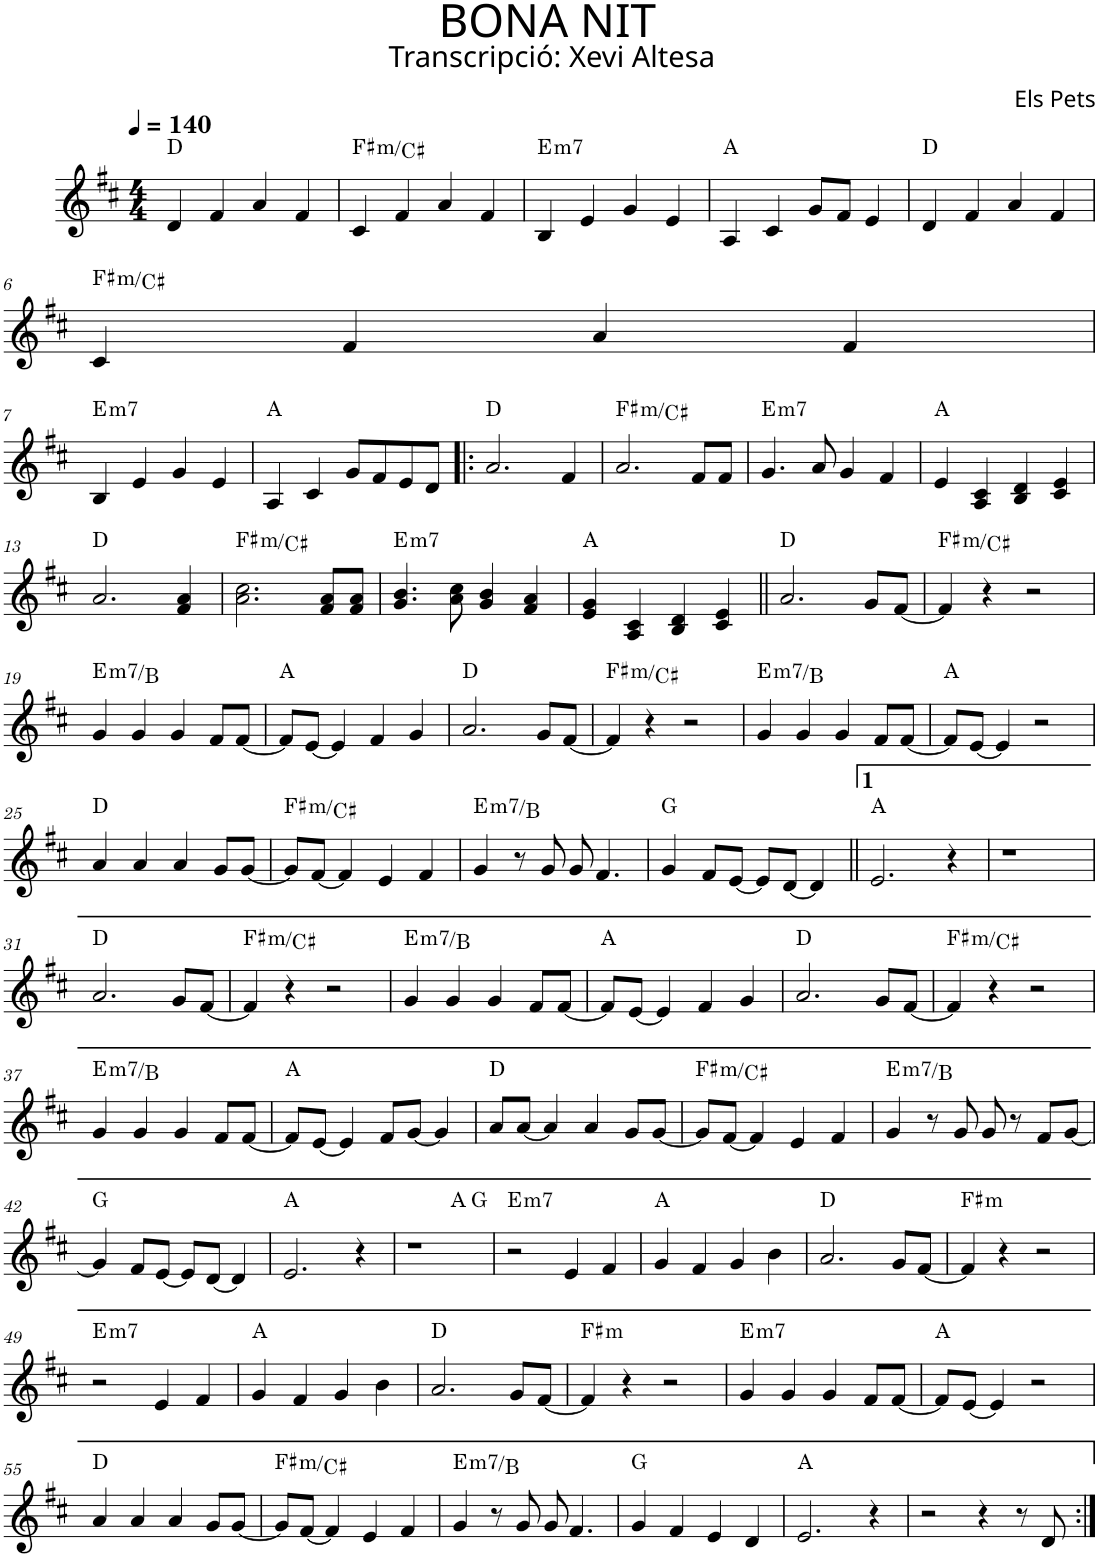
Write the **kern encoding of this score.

**kern	**harte
*part1	*part1
*staff1	*
*I"P1	*
*clefG2	*
*k[f#c#]	*
*D:	*
*M4/4	*
*MM140	*
=1	=1
4d/	D:maj
4f#/	.
4a/	.
4f#/	.
=2	=2
!	!LO:H:kt=m
4c#/	F#:min/5
4f#/	.
4a/	.
4f#/	.
=3	=3
!	!LO:H:kt=m7
4B/	E:min7
4e/	.
4g/	.
4e/	.
=4	=4
4A/	A:maj
4c#/	.
8g/L	.
8f#/J	.
4e/	.
=5	=5
4d/	D:maj
4f#/	.
4a/	.
4f#/	.
!!LO:LB:g=z
=6	=6
!	!LO:H:kt=m
4c#/	F#:min/5
4f#/	.
4a/	.
4f#/	.
!!LO:LB:g=z
=7	=7
!	!LO:H:kt=m7
4B/	E:min7
4e/	.
4g/	.
4e/	.
=8	=8
4A/	A:maj
4c#/	.
8g/L	.
8f#/	.
8e/	.
8d/J	.
=9!|:	=9!|:
2.a/	D:maj
4f#/	.
=10	=10
!	!LO:H:kt=m
2.a/	F#:min/5
8f#/L	.
8f#/J	.
=11	=11
!	!LO:H:kt=m7
4.g/	E:min7
8a/	.
4g/	.
4f#/	.
=12	=12
4e/	A:maj
4A/ 4c#/	.
4B/ 4d/	.
4c#/ 4e/	.
!!LO:LB:g=z
=13	=13
2.a/	D:maj
4f#/ 4a/	.
=14	=14
!	!LO:H:kt=m
2.a\ 2.cc#\	F#:min/5
8f#/ 8a/L	.
8f#/ 8a/J	.
=15	=15
!	!LO:H:kt=m7
4.g/ 4.b/	E:min7
8a\ 8cc#\	.
4g/ 4b/	.
4f#/ 4a/	.
=16	=16
4e/ 4g/	A:maj
4A/ 4c#/	.
4B/ 4d/	.
4c#/ 4e/	.
=17||	=17||
2.a/	D:maj
8g/L	.
[<8f#/J	.
=18	=18
!	!LO:H:kt=m
4f#/]	F#:min/5
4r	.
2r	.
!!LO:LB:g=z
=19	=19
!	!LO:H:kt=m7
4g/	E:min7/5
4g/	.
4g/	.
8f#/L	.
[<8f#/J	.
=20	=20
8f#/L]	A:maj
[<8e/J	.
4e/]	.
4f#/	.
4g/	.
=21	=21
2.a/	D:maj
8g/L	.
[<8f#/J	.
=22	=22
!	!LO:H:kt=m
4f#/]	F#:min/5
4r	.
2r	.
=23	=23
!	!LO:H:kt=m7
4g/	E:min7/5
4g/	.
4g/	.
8f#/L	.
[<8f#/J	.
=24	=24
8f#/L]	A:maj
[<8e/J	.
4e/]	.
2r	.
!!LO:LB:g=z
=25	=25
4a/	D:maj
4a/	.
4a/	.
8g/L	.
[<8g/J	.
=26	=26
!	!LO:H:kt=m
8g/L]	F#:min/5
[<8f#/J	.
4f#/]	.
4e/	.
4f#/	.
=27	=27
!	!LO:H:kt=m7
4g/	E:min7/5
8r	.
8g/	.
8g/	.
4.f#/	.
=28	=28
4g/	G:maj
8f#/L	.
[<8e/J	.
8e/L]	.
[<8d/J	.
4d/]	.
=29||	=29||
2.e/	A:maj
4r	.
=30	=30
1r	.
!!LO:LB:g=z
=31	=31
2.a/	D:maj
8g/L	.
[<8f#/J	.
=32	=32
!	!LO:H:kt=m
4f#/]	F#:min/5
4r	.
2r	.
=33	=33
!	!LO:H:kt=m7
4g/	E:min7/5
4g/	.
4g/	.
8f#/L	.
[<8f#/J	.
=34	=34
8f#/L]	A:maj
[<8e/J	.
4e/]	.
4f#/	.
4g/	.
=35	=35
2.a/	D:maj
8g/L	.
[<8f#/J	.
=36	=36
!	!LO:H:kt=m
4f#/]	F#:min/5
4r	.
2r	.
!!LO:LB:g=z
=37	=37
!	!LO:H:kt=m7
4g/	E:min7/5
4g/	.
4g/	.
8f#/L	.
[<8f#/J	.
=38	=38
8f#/L]	A:maj
[<8e/J	.
4e/]	.
8f#/L	.
[<8g/J	.
4g/]	.
=39	=39
8a/L	D:maj
[<8a/J	.
4a/]	.
4a/	.
8g/L	.
[<8g/J	.
=40	=40
!	!LO:H:kt=m
8g/L]	F#:min/5
[<8f#/J	.
4f#/]	.
4e/	.
4f#/	.
=41	=41
!	!LO:H:kt=m7
4g/	E:min7/5
8r	.
8g/	.
8g/	.
8r	.
8f#/L	.
[<8g/J	.
!!LO:LB:g=z
=42	=42
4g/]	G:maj
8f#/L	.
[<8e/J	.
8e/L]	.
[<8d/J	.
4d/]	.
=43	=43
2.e/	A:maj
4r	.
=44	=44
*^	*
*	*^	*
1r	2ryy	2.ryy	.
.	2ryy	.	A:maj
.	.	4ryy	G:maj
=45	=45	=45	=45
!	!	!	!LO:H:kt=m7
*v	*v	*v	*
2r	E:min7
4e/	.
4f#/	.
=46	=46
4g/	A:maj
4f#/	.
4g/	.
4b\	.
=47	=47
2.a/	D:maj
8g/L	.
[<8f#/J	.
=48	=48
!	!LO:H:kt=m
4f#/]	F#:min
4r	.
2r	.
!!LO:LB:g=z
=49	=49
!	!LO:H:kt=m7
2r	E:min7
4e/	.
4f#/	.
=50	=50
4g/	A:maj
4f#/	.
4g/	.
4b\	.
=51	=51
2.a/	D:maj
8g/L	.
[<8f#/J	.
=52	=52
!	!LO:H:kt=m
4f#/]	F#:min
4r	.
2r	.
=53	=53
!	!LO:H:kt=m7
4g/	E:min7
4g/	.
4g/	.
8f#/L	.
[<8f#/J	.
=54	=54
8f#/L]	A:maj
[<8e/J	.
4e/]	.
2r	.
!!LO:LB:g=z
=55	=55
4a/	D:maj
4a/	.
4a/	.
8g/L	.
[<8g/J	.
=56	=56
!	!LO:H:kt=m
8g/L]	F#:min/5
[<8f#/J	.
4f#/]	.
4e/	.
4f#/	.
=57	=57
!	!LO:H:kt=m7
4g/	E:min7/5
8r	.
8g/	.
8g/	.
4.f#/	.
=58	=58
4g/	G:maj
4f#/	.
4e/	.
4d/	.
=59	=59
2.e/	A:maj
4r	.
=60	=60
2r	.
4r	.
8r	.
8d/	.
=:|!	=:|!
*-	*-
